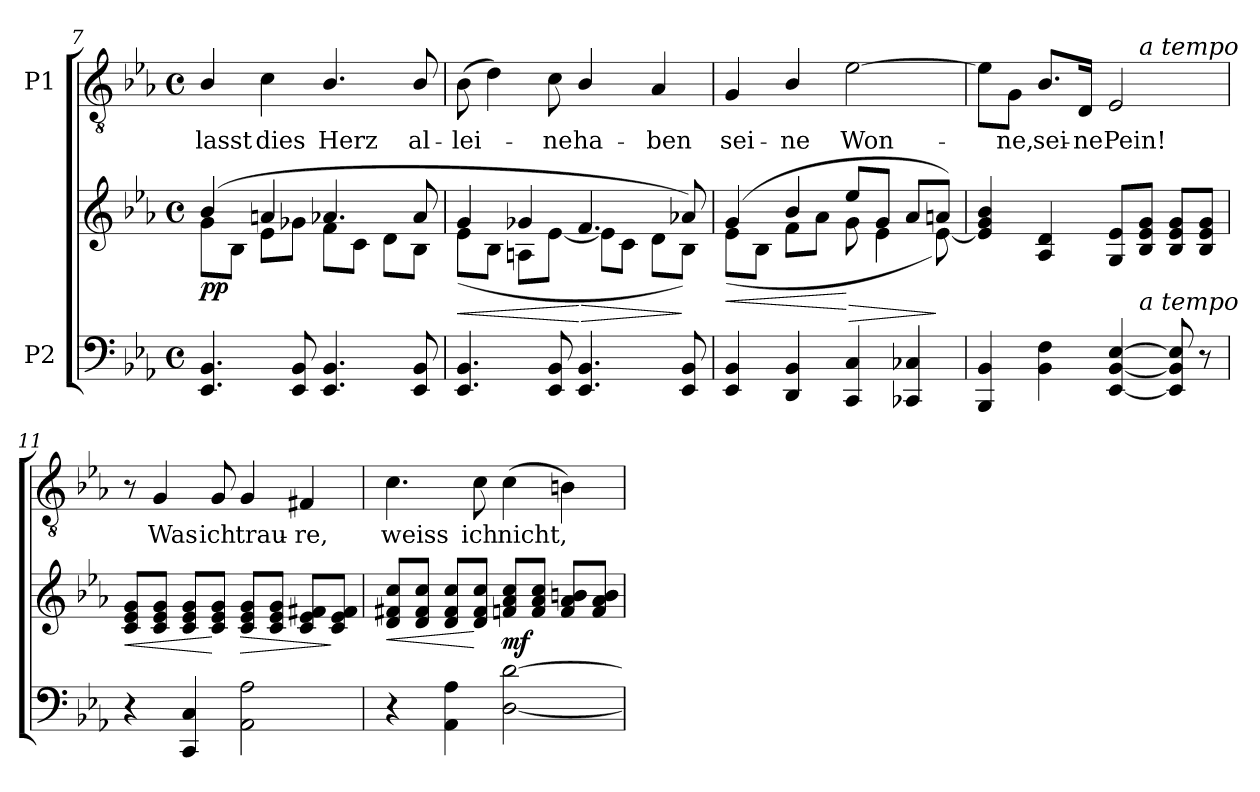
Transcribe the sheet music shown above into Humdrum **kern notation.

**kern	**kern	**dynam	**kern	**text
*part2	*part2	*part2	*part1	*part1
*staff3	*staff2	*staff2/3	*staff1	*staff1
*I"P2	*	*	*I"P1	*
*clefF4	*clefG2	*	*clefGv2	*
*	*	*	*ITrd7c12	*
*k[b-e-a-]	*k[b-e-a-]	*	*k[b-e-a-]	*
*E-:	*E-:	*	*E-:	*
*M4/4	*M4/4	*	*M4/4	*
*met(c)	*met(c)	*	*met(c)	*
=7	=7	=7	=7	=7
*	*^	*	*	*
!	!	!	!	!	!LO:LY:b:color=#000000
4.EE-i/ 4.BB-i	(4b-i/	8gi\L	pp	4BB-i/	lasst
.	.	8B-i\J	.	.	.
!	!	!	!	!	!LO:LY:b:color=#000000
.	4ani/	8e-i\L	.	4Ci\	dies
8EE-i/ 8BB-i	.	8g-Xi\J	.	.	.
!	!	!	!	!	!LO:LY:b:color=#000000
4.EE-i/ 4.BB-i	4.a-Xi/	8fi\L	.	4.BB-i/	Herz
.	.	8ci\J	.	.	.
.	.	8di\L	.	.	.
!	!	!	!	!	!LO:LY:b:color=#000000
8EE-i/ 8BB-i	8a-i/	8B-i\J	.	8BB-i/	al-
!!LO:LB:g=z
=8	=8	=8	=8	=8	=8
!	!	!	!LO:HP:b	!	!
!	!	!	!	!	!LO:LY:b:color=#000000
4.EE-i/ 4.BB-i	4gi/	(8e-i\L	<	(8BB-i\	-lei-
.	.	8B-i\J	.	4Di\)	.
.	4g-Xi/	8Ani\L	.	.	.
!	!	!	!	!	!LO:LY:b:color=#000000
8EE-i/ 8BB-i	.	[8e-i\J	.	8Ci\	-ne
!	!	!	!LO:HP:n=1:b	!	!
!	!	!	!	!	!LO:LY:b:color=#000000
4.EE-i/ 4.BB-i	4.fi/	8e-i\L]	[ >	4BB-i/	ha-
.	.	8ci\J	.	.	.
!	!	!	!	!	!LO:LY:b:color=#000000
.	.	8di\L	.	4AA-i/	-ben
8EE-i/ 8BB-i	8a-Xi/)	8B-i\J)	]	.	.
=9	=9	=9	=9	=9	=9
!	!	!	!LO:HP:b	!	!
!	!	!	!	!	!LO:LY:b:color=#000000
4EE-i/ 4BB-i	(4gi/	(8e-i\L	<	4GGi/	sei-
.	.	8B-i\J	.	.	.
!	!	!	!	!	!LO:LY:b:color=#000000
4DDi/ 4BB-i	4b-i/	8fi\L	.	4BB-i/	-ne
.	.	8a-i\J	.	.	.
!	!	!	!LO:HP:n=1:b	!	!
!	!	!	!	!	!LO:LY:b:color=#000000
4CCi/ 4Ci	8ee-i/L	8gi\	[ >	[2E-i\	Won-
.	8gi/J	4e-i\	.	.	.
4CC-Xi/ 4C-Xi	8a-i/L	.	.	.	.
.	8ani/J)	[8e-i\)	]	.	.
=10	=10	=10	=10	=10	=10
!	!	!	!	!LO:TX:t=rit.	!
*^	*v	*v	*	*^	*
4BBB-i/ 4BB-i	2ryy	4e-i/] 4gi 4b-i	.	8E-i\L]	2ryy	.
!	!	!	!	!	!	!LO:LY:b:color=#000000
.	.	.	.	8GGi\J	.	-ne,
!	!	!	!	!	!	!LO:LY:b:color=#000000
4BB-i\ 4Fi	.	4A-i/ 4di	.	8.BB-i/L	.	sei-
!	!	!	!	!	!	!LO:LY:b:color=#000000
.	.	.	.	16DDi/Jk	.	-ne
!	!	!	!	!	!	!LO:LY:b:color=#000000
[4EE-i/ [4BB-i [4E-i	8ryy	8Gi/ 8e-i/L	.	2EE-i/	8ryy	Pein!
!	!	!	!	!	!LO:TX:a:i:t=a tempo	!
!	!LO:TX:a:i:t=a tempo	!	!	!	!	!
.	4.ryy	8B-i/ 8e-i/ 8gi/J	.	.	4.ryy	.
8EE-i/] 8BB-i] 8E-i]	.	8B-i/ 8e-i/ 8gi/L	.	.	.	.
8r	.	8B-i/ 8e-i/ 8gi/J	.	.	.	.
=11	=11	=11	=11	=11	=11	=11
!	!	!	!LO:HP:b	!	!	!
*v	*v	*	*	*v	*v	*
4r	8ci/ 8e-i/ 8gi/L	<	8r	.
!	!	!	!	!LO:LY:b:color=#000000
.	8ci/ 8e-i/ 8gi/J	.	4GGi/	Was
4CCi/ 4Ci	8ci/ 8e-i/ 8gi/L	.	.	.
!	!	!	!	!LO:LY:b:color=#000000
.	8ci/ 8e-i/ 8gi/J	[	8GGi/	ich
!	!	!LO:HP:b	!	!
!	!	!	!	!LO:LY:b:color=#000000
2AA-i\ 2A-i	8ci/ 8e-i/ 8gi/L	>	4GGi/	trau-
.	8ci/ 8e-i/ 8gi/J	.	.	.
!	!	!	!	!LO:LY:b:color=#000000
.	8ci/ 8e-i/ 8f#Xi/L	.	4FF#Xi/	-re,
.	8ci/ 8e-i/ 8f#i/J	]	.	.
!!LO:PB:g=z
=12	=12	=12	=12	=12
!	!	!LO:HP:b	!	!
!	!	!	!	!LO:LY:b:color=#000000
4r	8di/ 8f#Xi/ 8cci/L	<	4.Ci\	weiss
.	8di/ 8f#i/ 8cci/J	.	.	.
4AA-i\ 4A-i	8di/ 8f#i/ 8cci/L	.	.	.
!	!	!	!	!LO:LY:b:color=#000000
.	8di/ 8f#i/ 8cci/J	[	8Ci\	ich
!	!	!	!	!LO:LY:b:color=#000000
[2Di\ [2di	8fni/ 8a-i/ 8cci/L	mf	(4Ci\	nicht,
.	8fi/ 8a-i/ 8cci/J	.	.	.
.	8fi/ 8a-i/ 8bni/L	.	4BBni\)	.
.	8fi/ 8a-i/ 8bi/J	.	.	.
=	=	=	=	=
*-	*-	*-	*-	*-
